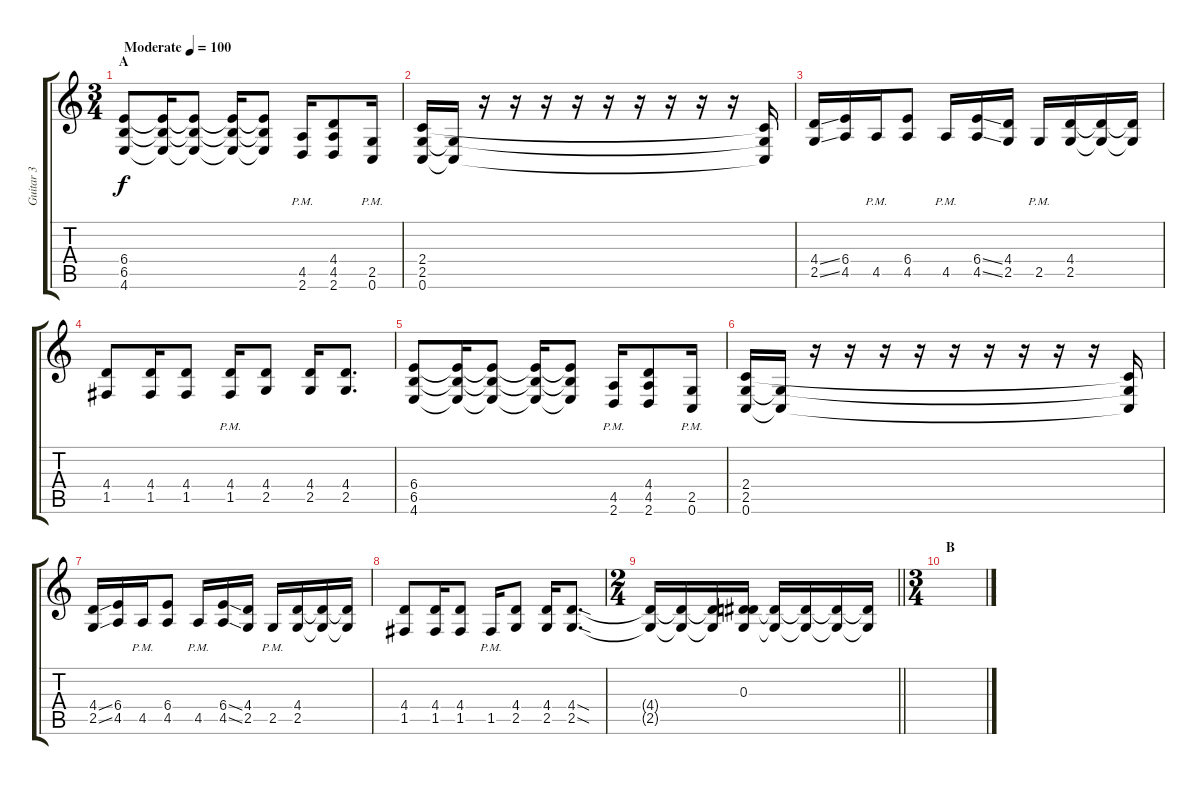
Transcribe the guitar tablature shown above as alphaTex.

\track ("Guitar 3" "Guitar 3") {instrument overdrivenguitar}
\staff {score tabs}
\tuning (C4 G3 Eb3 Bb2 F2 C2) {hide}
\ts (3 4)
\section ("" "A")
\tempo (100 "Moderate")
\clef g2
\ks c
(6.4 6.5 4.6).8{dy f instrument overdrivenguitar} (6.4{t} 6.5{t} 4.6{t}).16 (6.4{t} 6.5{t} 4.6{t}).8 (6.4{t} 6.5{t} 4.6{t}).16 (6.4{t} 6.5{t} 4.6{t}).8 (4.5{pm} 2.6{pm}).16 (4.4 4.5 2.6).8 (2.5 0.6{pm}).16 |
(2.4 2.5 0.6).16 (2.5{t} 0.6{t}).16 r.16 r.16 r.16 r.16 r.16 r.16 r.16 r.16 r.16 (2.4{t} 2.5{t} 0.6{t}).16 |
(4.4{ss} 2.5{ss}).16 (6.4 4.5).16 4.5{pm}.16 (6.4 4.5).8 4.5{pm}.16 (6.4{ss} 4.5{ss}).16 (4.4 2.5).16 2.5{pm}.16 (4.4 2.5).16 (4.4{t} 2.5{t}).16 (4.4{t} 2.5{t}).16 |
(4.4 1.5).8 (4.4 1.5).16 (4.4 1.5).8 (4.4{pm} 1.5{pm}).16 (4.4 2.5).8 (4.4 2.5).16 (4.4 2.5).8{d} |
(6.4 6.5 4.6).8 (6.4{t} 6.5{t} 4.6{t}).16 (6.4{t} 6.5{t} 4.6{t}).8 (6.4{t} 6.5{t} 4.6{t}).16 (6.4{t} 6.5{t} 4.6{t}).8 (4.5{pm} 2.6{pm}).16 (4.4 4.5 2.6).8 (2.5 0.6{pm}).16 |
(2.4 2.5 0.6).16 (2.5{t} 0.6{t}).16 r.16 r.16 r.16 r.16 r.16 r.16 r.16 r.16 r.16 (2.4{t} 2.5{t} 0.6{t}).16 |
(4.4{ss} 2.5{ss}).16 (6.4 4.5).16 4.5{pm}.16 (6.4 4.5).8 4.5{pm}.16 (6.4{ss} 4.5{ss}).16 (4.4 2.5).16 2.5{pm}.16 (4.4 2.5).16 (4.4{t} 2.5{t}).16 (4.4{t} 2.5{t}).16 |
(4.4 1.5).8 (4.4 1.5).16 (4.4 1.5).8 1.5{pm}.16 (4.4 2.5).8 (4.4 2.5).16 (4.4{sod} 2.5{sod}).8{d} |
\ts (2 4)
\barLineRight lightlight
(4.4{t} 2.5{t}).16 (4.4{t} 2.5{t}).16 (4.4{t} 2.5{t}).16 (0.3 4.4{t} 2.5{t}).16 (4.4{t} 2.5{t}).16 (4.4{t} 2.5{t}).16 (4.4{t} 2.5{t}).16 (4.4{t} 2.5{t}).16 |
\ts (3 4)
\section ("" "B")
